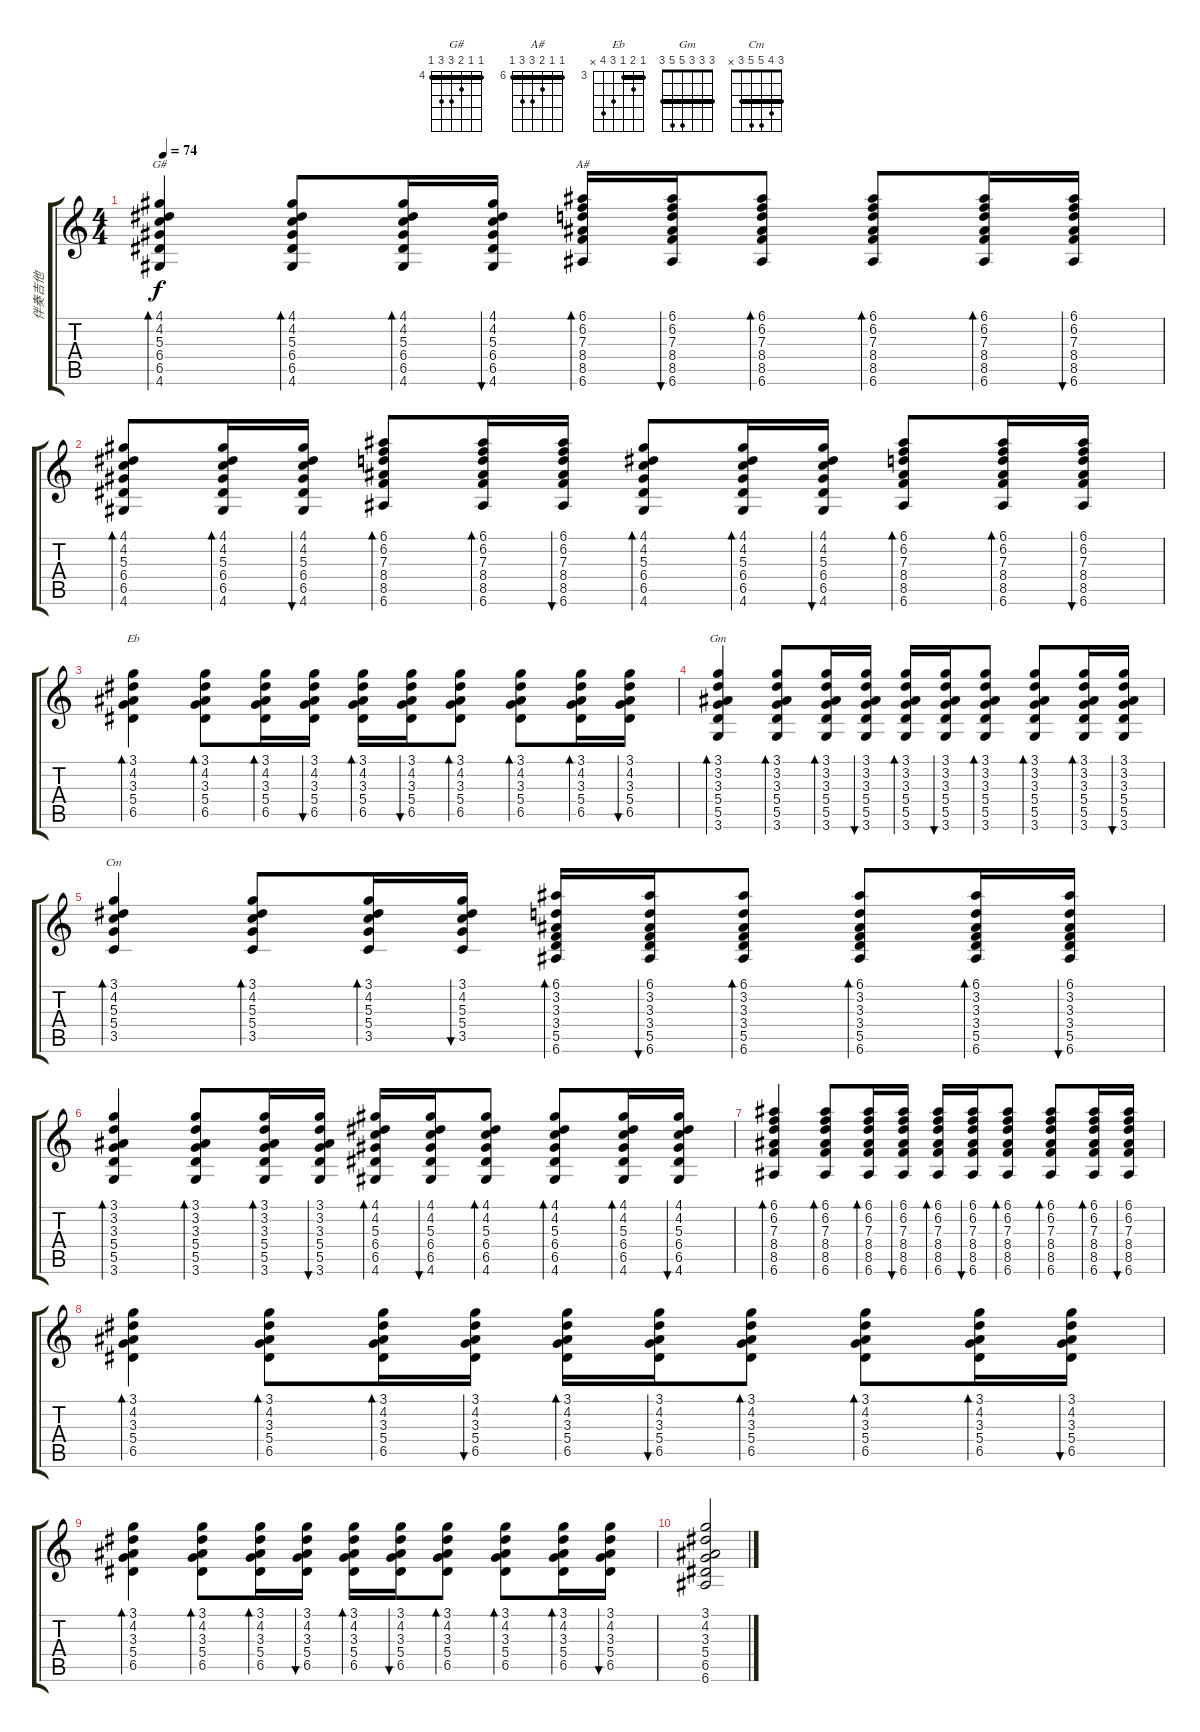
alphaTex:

\track ("伴奏吉他" "伴奏吉他") {instrument acousticguitarsteel}
\staff {score tabs}
\tuning (E4 B3 G3 D3 A2 E2) {hide}
\chord ("G#" 4 4 5 6 6 4) {firstfret 4 barre 4}
\chord ("A#" 6 6 7 8 8 6) {firstfret 6 barre 6}
\chord ("Eb" 3 4 3 5 6 x) {firstfret 3 barre 3}
\chord ("Gm" 3 3 3 5 5 3) {barre 3}
\chord ("Cm" 3 4 5 5 3 x) {barre 3}
\ts (4 4)
\tempo 74
\clef g2
\ks c
(4.1 4.2 5.3 6.4 6.5 4.6).4{bd 30 ch "G#" dy f} (4.1 4.2 5.3 6.4 6.5 4.6).8{bd 30} (4.1 4.2 5.3 6.4 6.5 4.6).16{bd 30} (4.1 4.2 5.3 6.4 6.5 4.6).16{bu 30} (6.1 6.2 7.3 8.4 8.5 6.6).16{bd 30 ch "A#"} (6.1 6.2 7.3 8.4 8.5 6.6).16{bu 30} (6.1 6.2 7.3 8.4 8.5 6.6).8{bd 30} (6.1 6.2 7.3 8.4 8.5 6.6).8{bd 30} (6.1 6.2 7.3 8.4 8.5 6.6).16{bd 30} (6.1 6.2 7.3 8.4 8.5 6.6).16{bu 30} |
(4.1 4.2 5.3 6.4 6.5 4.6).8{bd 30} (4.1 4.2 5.3 6.4 6.5 4.6).16{bd 30} (4.1 4.2 5.3 6.4 6.5 4.6).16{bu 60} (6.1 6.2 7.3 8.4 8.5 6.6).8{bd 30} (6.1 6.2 7.3 8.4 8.5 6.6).16{bd 60} (6.1 6.2 7.3 8.4 8.5 6.6).16{bu 60} (4.1 4.2 5.3 6.4 6.5 4.6).8{bd 30} (4.1 4.2 5.3 6.4 6.5 4.6).16{bd 30} (4.1 4.2 5.3 6.4 6.5 4.6).16{bu 30} (6.1 6.2 7.3 8.4 8.5 6.6).8{bd 60} (6.1 6.2 7.3 8.4 8.5 6.6).16{bd 60} (6.1 6.2 7.3 8.4 8.5 6.6).16{bu 60} |
(3.1 4.2 3.3 5.4 6.5).4{bd 30 ch "Eb"} (3.1 4.2 3.3 5.4 6.5).8{bd 30} (3.1 4.2 3.3 5.4 6.5).16{bd 30} (3.1 4.2 3.3 5.4 6.5).16{bu 30} (3.1 4.2 3.3 5.4 6.5).16{bd 30} (3.1 4.2 3.3 5.4 6.5).16{bu 30} (3.1 4.2 3.3 5.4 6.5).8{bd 30} (3.1 4.2 3.3 5.4 6.5).8{bd 30} (3.1 4.2 3.3 5.4 6.5).16{bd 30} (3.1 4.2 3.3 5.4 6.5).16{bu 30} |
(3.1 3.2 3.3 5.4 5.5 3.6).4{bd 30 ch "Gm"} (3.1 3.2 3.3 5.4 5.5 3.6).8{bd 30} (3.1 3.2 3.3 5.4 5.5 3.6).16{bd 30} (3.1 3.2 3.3 5.4 5.5 3.6).16{bu 30} (3.1 3.2 3.3 5.4 5.5 3.6).16{bd 30} (3.1 3.2 3.3 5.4 5.5 3.6).16{bu 30} (3.1 3.2 3.3 5.4 5.5 3.6).8{bd 30} (3.1 3.2 3.3 5.4 5.5 3.6).8{bd 30} (3.1 3.2 3.3 5.4 5.5 3.6).16{bd 30} (3.1 3.2 3.3 5.4 5.5 3.6).16{bu 30} |
(3.1 4.2 5.3 5.4 3.5).4{bd 30 ch "Cm"} (3.1 4.2 5.3 5.4 3.5).8{bd 30} (3.1 4.2 5.3 5.4 3.5).16{bd 30} (3.1 4.2 5.3 5.4 3.5).16{bu 30} (6.1 3.2 3.3 3.4 5.5 6.6).16{bd 30} (6.1 3.2 3.3 3.4 5.5 6.6).16{bu 30} (6.1 3.2 3.3 3.4 5.5 6.6).8{bd 30} (6.1 3.2 3.3 3.4 5.5 6.6).8{bd 30} (6.1 3.2 3.3 3.4 5.5 6.6).16{bd 30} (6.1 3.2 3.3 3.4 5.5 6.6).16{bu 30} |
(3.1 3.2 3.3 5.4 5.5 3.6).4{bd 30} (3.1 3.2 3.3 5.4 5.5 3.6).8{bd 30} (3.1 3.2 3.3 5.4 5.5 3.6).16{bd 30} (3.1 3.2 3.3 5.4 5.5 3.6).16{bu 30} (4.1 4.2 5.3 6.4 6.5 4.6).16{bd 30} (4.1 4.2 5.3 6.4 6.5 4.6).16{bu 30} (4.1 4.2 5.3 6.4 6.5 4.6).8{bd 30} (4.1 4.2 5.3 6.4 6.5 4.6).8{bd 30} (4.1 4.2 5.3 6.4 6.5 4.6).16{bd 30} (4.1 4.2 5.3 6.4 6.5 4.6).16{bu 30} |
(6.1 6.2 7.3 8.4 8.5 6.6).4{bd 30} (6.1 6.2 7.3 8.4 8.5 6.6).8{bd 30} (6.1 6.2 7.3 8.4 8.5 6.6).16{bd 30} (6.1 6.2 7.3 8.4 8.5 6.6).16{bu 30} (6.1 6.2 7.3 8.4 8.5 6.6).16{bd 30} (6.1 6.2 7.3 8.4 8.5 6.6).16{bu 30} (6.1 6.2 7.3 8.4 8.5 6.6).8{bd 30} (6.1 6.2 7.3 8.4 8.5 6.6).8{bd 30} (6.1 6.2 7.3 8.4 8.5 6.6).16{bd 30} (6.1 6.2 7.3 8.4 8.5 6.6).16{bu 30} |
(3.1 4.2 3.3 5.4 6.5).4{bd 30} (3.1 4.2 3.3 5.4 6.5).8{bd 30} (3.1 4.2 3.3 5.4 6.5).16{bd 30} (3.1 4.2 3.3 5.4 6.5).16{bu 30} (3.1 4.2 3.3 5.4 6.5).16{bd 30} (3.1 4.2 3.3 5.4 6.5).16{bu 30} (3.1 4.2 3.3 5.4 6.5).8{bd 30} (3.1 4.2 3.3 5.4 6.5).8{bd 30} (3.1 4.2 3.3 5.4 6.5).16{bd 30} (3.1 4.2 3.3 5.4 6.5).16{bu 30} |
(3.1 4.2 3.3 5.4 6.5).4{bd 30} (3.1 4.2 3.3 5.4 6.5).8{bd 30} (3.1 4.2 3.3 5.4 6.5).16{bd 30} (3.1 4.2 3.3 5.4 6.5).16{bu 30} (3.1 4.2 3.3 5.4 6.5).16{bd 30} (3.1 4.2 3.3 5.4 6.5).16{bu 30} (3.1 4.2 3.3 5.4 6.5).8{bd 30} (3.1 4.2 3.3 5.4 6.5).8{bd 30} (3.1 4.2 3.3 5.4 6.5).16{bd 30} (3.1 4.2 3.3 5.4 6.5).16{bu 30} |
(3.1 4.2 3.3 5.4 6.5 6.6).2
